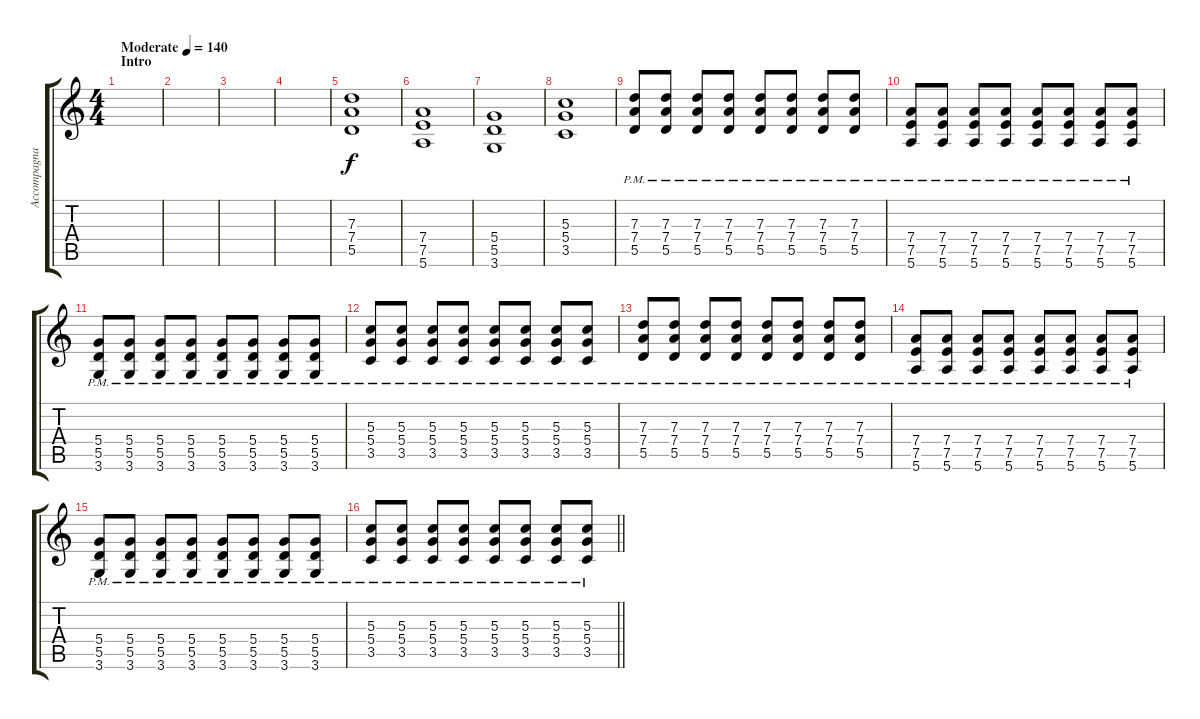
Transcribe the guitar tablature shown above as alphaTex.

\track ("Accompagnamento" "Accompagna") {instrument overdrivenguitar}
\staff {score tabs}
\tuning (E4 B3 G3 D3 A2 E2) {hide}
\ts (4 4)
\section ("" "Intro")
\tempo (140 "Moderate")
\clef g2
\ks c
|
|
|
|
(7.3 7.4 5.5).1 |
(7.4 7.5 5.6).1 |
(5.4 5.5 3.6).1 |
(5.3 5.4 3.5).1 |
(7.3{pm} 7.4{pm} 5.5{pm}).8 (7.3{pm} 7.4{pm} 5.5{pm}).8 (7.3{pm} 7.4{pm} 5.5{pm}).8 (7.3{pm} 7.4{pm} 5.5{pm}).8 (7.3{pm} 7.4{pm} 5.5{pm}).8 (7.3{pm} 7.4{pm} 5.5{pm}).8 (7.3{pm} 7.4{pm} 5.5{pm}).8 (7.3{pm} 7.4{pm} 5.5{pm}).8 |
(7.4{pm} 7.5{pm} 5.6{pm}).8 (7.4{pm} 7.5{pm} 5.6{pm}).8 (7.4{pm} 7.5{pm} 5.6{pm}).8 (7.4{pm} 7.5{pm} 5.6{pm}).8 (7.4{pm} 7.5{pm} 5.6{pm}).8 (7.4{pm} 7.5{pm} 5.6{pm}).8 (7.4{pm} 7.5{pm} 5.6{pm}).8 (7.4{pm} 7.5{pm} 5.6{pm}).8 |
(5.4{pm} 5.5 3.6).8 (5.4{pm} 5.5 3.6).8 (5.4{pm} 5.5 3.6).8 (5.4{pm} 5.5 3.6).8 (5.4{pm} 5.5 3.6).8 (5.4{pm} 5.5 3.6).8 (5.4{pm} 5.5 3.6).8 (5.4{pm} 5.5 3.6).8 |
(5.3{pm} 5.4{pm} 3.5{pm}).8 (5.3{pm} 5.4{pm} 3.5{pm}).8 (5.3{pm} 5.4{pm} 3.5{pm}).8 (5.3{pm} 5.4{pm} 3.5{pm}).8 (5.3{pm} 5.4{pm} 3.5{pm}).8 (5.3{pm} 5.4{pm} 3.5{pm}).8 (5.3{pm} 5.4{pm} 3.5{pm}).8 (5.3{pm} 5.4{pm} 3.5{pm}).8 |
(7.3{pm} 7.4{pm} 5.5{pm}).8 (7.3{pm} 7.4{pm} 5.5{pm}).8 (7.3{pm} 7.4{pm} 5.5{pm}).8 (7.3{pm} 7.4{pm} 5.5{pm}).8 (7.3{pm} 7.4{pm} 5.5{pm}).8 (7.3{pm} 7.4{pm} 5.5{pm}).8 (7.3{pm} 7.4{pm} 5.5{pm}).8 (7.3{pm} 7.4{pm} 5.5{pm}).8 |
(7.4{pm} 7.5{pm} 5.6{pm}).8 (7.4{pm} 7.5{pm} 5.6{pm}).8 (7.4{pm} 7.5{pm} 5.6{pm}).8 (7.4{pm} 7.5{pm} 5.6{pm}).8 (7.4{pm} 7.5{pm} 5.6{pm}).8 (7.4{pm} 7.5{pm} 5.6{pm}).8 (7.4{pm} 7.5{pm} 5.6{pm}).8 (7.4{pm} 7.5{pm} 5.6{pm}).8 |
(5.4{pm} 5.5 3.6).8 (5.4{pm} 5.5 3.6).8 (5.4{pm} 5.5 3.6).8 (5.4{pm} 5.5 3.6).8 (5.4{pm} 5.5 3.6).8 (5.4{pm} 5.5 3.6).8 (5.4{pm} 5.5 3.6).8 (5.4{pm} 5.5 3.6).8 |
\barLineRight lightlight
(5.3{pm} 5.4{pm} 3.5{pm}).8 (5.3{pm} 5.4{pm} 3.5{pm}).8 (5.3{pm} 5.4{pm} 3.5{pm}).8 (5.3{pm} 5.4{pm} 3.5{pm}).8 (5.3{pm} 5.4{pm} 3.5{pm}).8 (5.3{pm} 5.4{pm} 3.5{pm}).8 (5.3{pm} 5.4{pm} 3.5{pm}).8 (5.3{pm} 5.4{pm} 3.5{pm}).8
